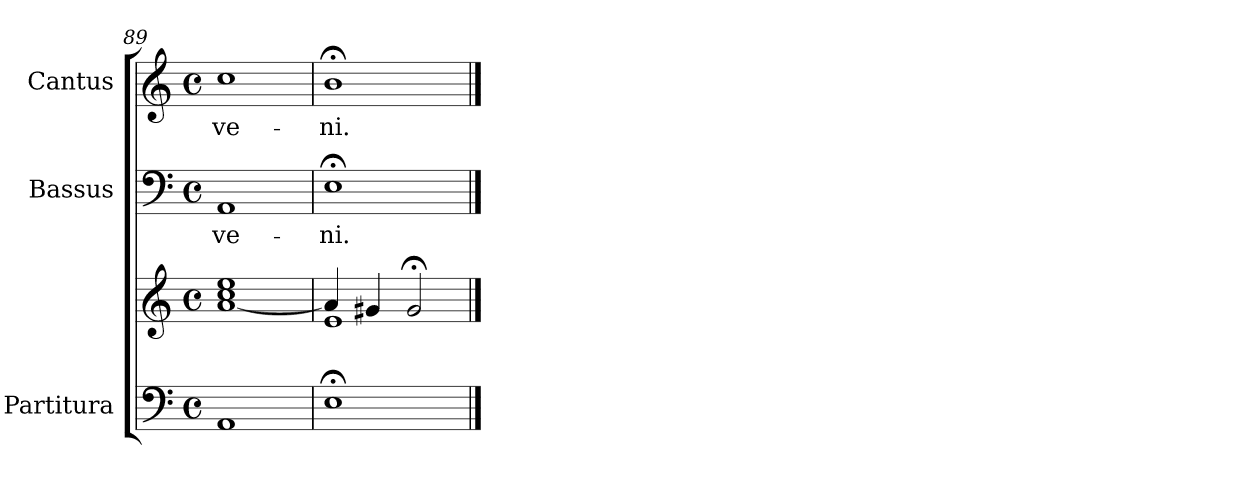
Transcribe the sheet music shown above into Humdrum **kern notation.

**kern	**kern	**kern	**text	**kern	**text
*part3	*part3	*part2	*part2	*part1	*part1
*staff4	*staff3	*staff2	*staff2	*staff1	*staff1
*I"Partitura	*	*I"Bassus	*	*I"Cantus	*
*I'Part.	*	*I'B	*	*I'C	*
*clefF4	*clefG2	*clefF4	*	*clefG2	*
*k[]	*k[]	*k[]	*	*k[]	*
*C:	*C:	*C:	*	*C:	*
*M4/4	*M4/4	*M4/4	*	*M4/4	*
*met(c)	*met(c)	*met(c)	*	*met(c)	*
=89	=89	=89	=89	=89	=89
!	!	!	!LO:LY:b	!	!
!	!	!	!	!	!LO:LY:b
1AA	[1a! 1cc! 1ee!	1AA	-ve-	1cc	-ve-
=90	=90	=90	=90	=90	=90
*	*^	*	*	*	*
!	!	!	!	!LO:LY:b	!	!
!	!	!	!	!	!	!LO:LY:b
1E;<	4a!/]	1e!	1E;<	-ni.	1b;<	-ni.
.	4g#X!/	.	.	.	.	.
.	2g#;<!/	.	.	.	.	.
*	*v	*v	*	*	*	*
==	==	==	==	==	==
*-	*-	*-	*-	*-	*-
